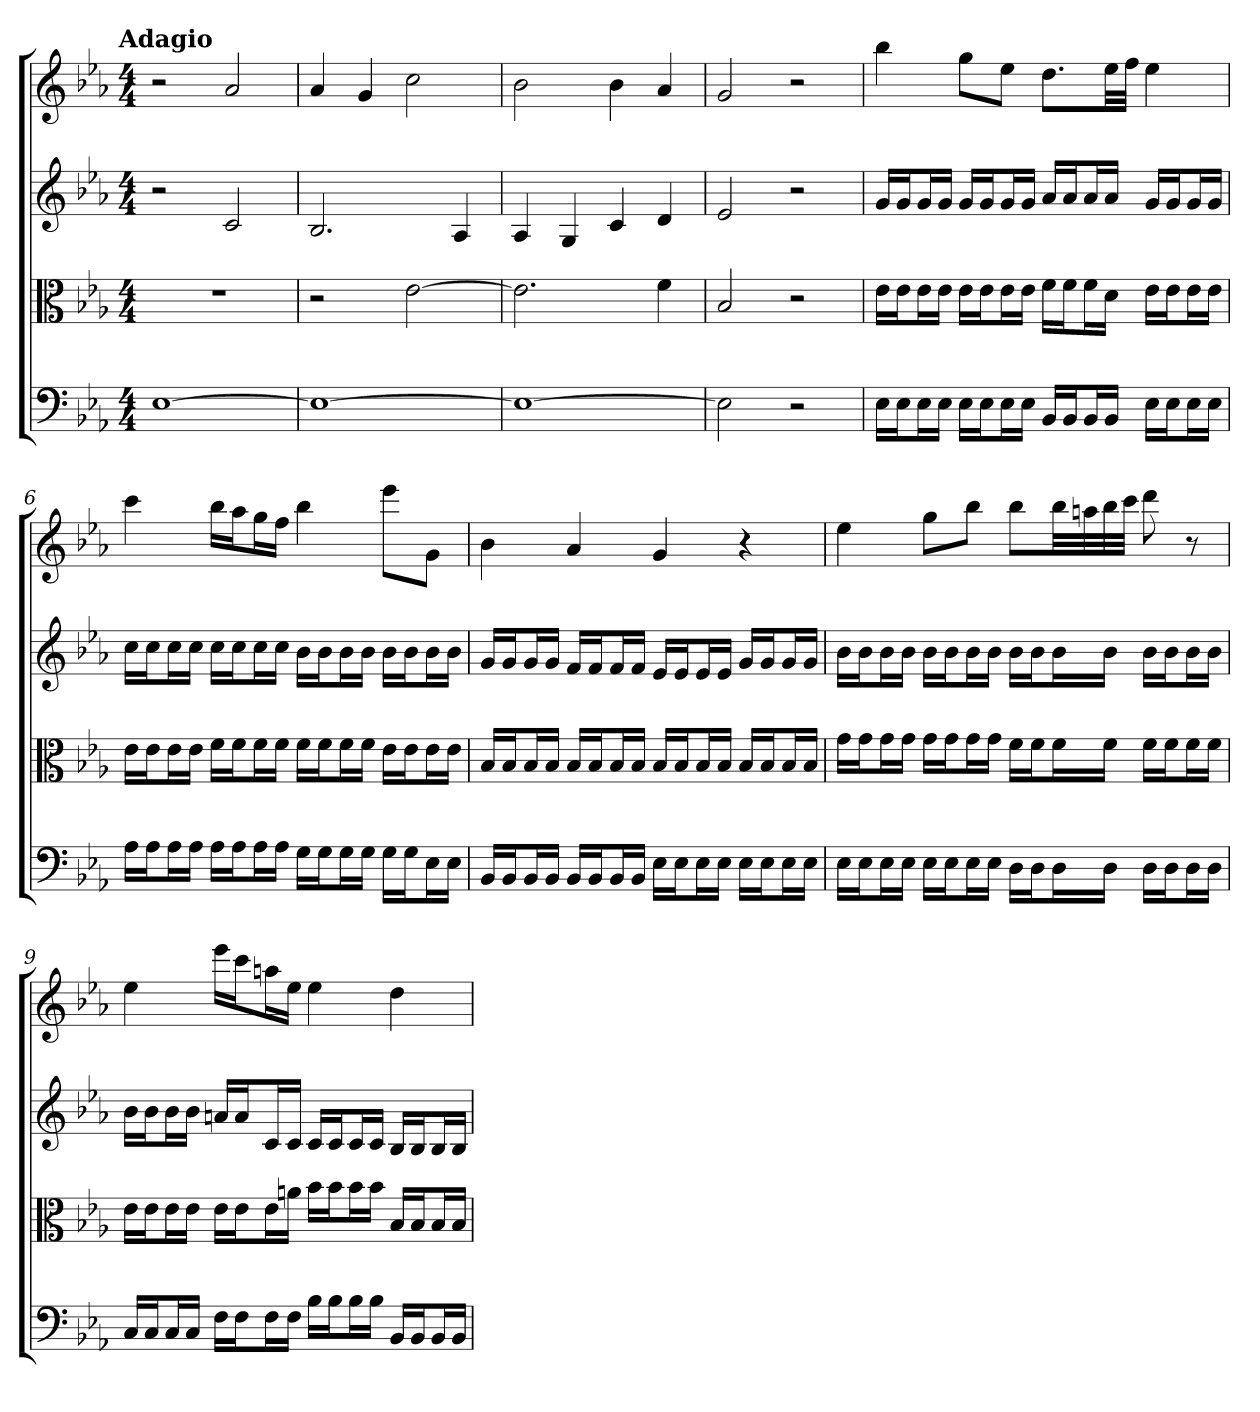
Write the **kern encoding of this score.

**kern	**kern	**kern	**kern
*part4	*part3	*part2	*part1
*staff4	*staff3	*staff2	*staff1
*clefF4	*clefC3	*	*
*k[b-e-a-]	*k[b-e-a-]	*k[b-e-a-]	*k[b-e-a-]
*E-:	*E-:	*E-:	*E-:
!!LO:TX:omd:t=Adagio
*M4/4	*M4/4	*M4/4	*M4/4
*MM56	*MM56	*MM56	*MM56
=	=	=	=
[1E-	1r	2r	2r
.	.	2c	2a-
=2	=2	=2	=2
1E-_	2r	2.B-	4a-
.	.	.	4g
.	[2e-	.	2cc
.	.	4A-	.
=3	=3	=3	=3
1E-_	2.e-]	4A-	2b-
.	.	4G	.
.	.	4c	4b-
.	4f	4d	4a-
=4	=4	=4	=4
2E-]	2B-	2e-	2g
2r	2r	2r	2r
=5	=5	=5	=5
16E-\LL	16e-\LL	16gLL	4bb-
16E-\J	16e-\J	16gJ	.
16E-\L	16e-\L	16gL	.
16E-\JJ	16e-\JJ	16gJJ	.
16E-\LL	16e-\LL	16gLL	8ggL
16E-\J	16e-\J	16gJ	.
16E-\L	16e-\L	16gL	8ee-J
16E-\JJ	16e-\JJ	16gJJ	.
16BB-/LL	16f\LL	16a-LL	8.ddL
16BB-/J	16f\J	16a-J	.
16BB-/L	16f\L	16a-L	.
16BB-/JJ	16d\JJ	16a-JJ	32ee-LL
.	.	.	32ffJJJ
16E-\LL	16e-\LL	16gLL	4ee-
16E-\J	16e-\J	16gJ	.
16E-\L	16e-\L	16gL	.
16E-\JJ	16e-\JJ	16gJJ	.
=6	=6	=6	=6
16A-\LL	16e-\LL	16ccLL	4ccc
16A-\J	16e-\J	16ccJ	.
16A-\L	16e-\L	16ccL	.
16A-\JJ	16e-\JJ	16ccJJ	.
16A-\LL	16f\LL	16ccLL	16bb-LL
16A-\J	16f\J	16ccJ	16aa-J
16A-\L	16f\L	16ccL	16ggL
16A-\JJ	16f\JJ	16ccJJ	16ffJJ
16G\LL	16f\LL	16b-LL	4bb-
16G\J	16f\J	16b-J	.
16G\L	16f\L	16b-L	.
16G\JJ	16f\JJ	16b-JJ	.
16G\LL	16e-\LL	16b-LL	8eee-L
16G\J	16e-\J	16b-J	.
16E-\L	16e-\L	16b-L	8gJ
16E-\JJ	16e-\JJ	16b-JJ	.
=7	=7	=7	=7
16BB-/LL	16B-/LL	16gLL	4b-
16BB-/J	16B-/J	16gJ	.
16BB-/L	16B-/L	16gL	.
16BB-/JJ	16B-/JJ	16gJJ	.
16BB-/LL	16B-/LL	16fLL	4a-
16BB-/J	16B-/J	16fJ	.
16BB-/L	16B-/L	16fL	.
16BB-/JJ	16B-/JJ	16fJJ	.
16E-\LL	16B-/LL	16e-LL	4g
16E-\J	16B-/J	16e-J	.
16E-\L	16B-/L	16e-L	.
16E-\JJ	16B-/JJ	16e-JJ	.
16E-\LL	16B-/LL	16gLL	4r
16E-\J	16B-/J	16gJ	.
16E-\L	16B-/L	16gL	.
16E-\JJ	16B-/JJ	16gJJ	.
=8	=8	=8	=8
16E-\LL	16g\LL	16b-LL	4ee-
16E-\J	16g\J	16b-J	.
16E-\L	16g\L	16b-L	.
16E-\JJ	16g\JJ	16b-JJ	.
16E-\LL	16g\LL	16b-LL	8ggL
16E-\J	16g\J	16b-J	.
16E-\L	16g\L	16b-L	8bb-J
16E-\JJ	16g\JJ	16b-JJ	.
16D\LL	16f\LL	16b-LL	8bb-L
16D\J	16f\J	16b-J	.
16D\L	16f\L	16b-L	32bb-LL
.	.	.	32aan
16D\JJ	16f\JJ	16b-JJ	32bb-
.	.	.	32cccJJJ
16D\LL	16f\LL	16b-LL	8ddd
16D\J	16f\J	16b-J	.
16D\L	16f\L	16b-L	8r
16D\JJ	16f\JJ	16b-JJ	.
=9	=9	=9	=9
16C/LL	16e-\LL	16b-LL	4ee-
16C/J	16e-\J	16b-J	.
16C/L	16e-\L	16b-L	.
16C/JJ	16e-\JJ	16b-JJ	.
16F\LL	16e-\LL	16anLL	16eee-LL
16F\J	16e-\J	16aJ	16cccJ
16F\L	16e-\L	16cL	16aanL
16F\JJ	16an\JJ	16cJJ	16ee-JJ
16B-\LL	16b-\LL	16cLL	4ee-
16B-\J	16b-\J	16cJ	.
16B-\L	16b-\L	16cL	.
16B-\JJ	16b-\JJ	16cJJ	.
16BB-/LL	16B-/LL	16B-LL	4dd
16BB-/J	16B-/J	16B-J	.
16BB-/L	16B-/L	16B-L	.
16BB-/JJ	16B-/JJ	16B-JJ	.
=	=	=	=
*-	*-	*-	*-
